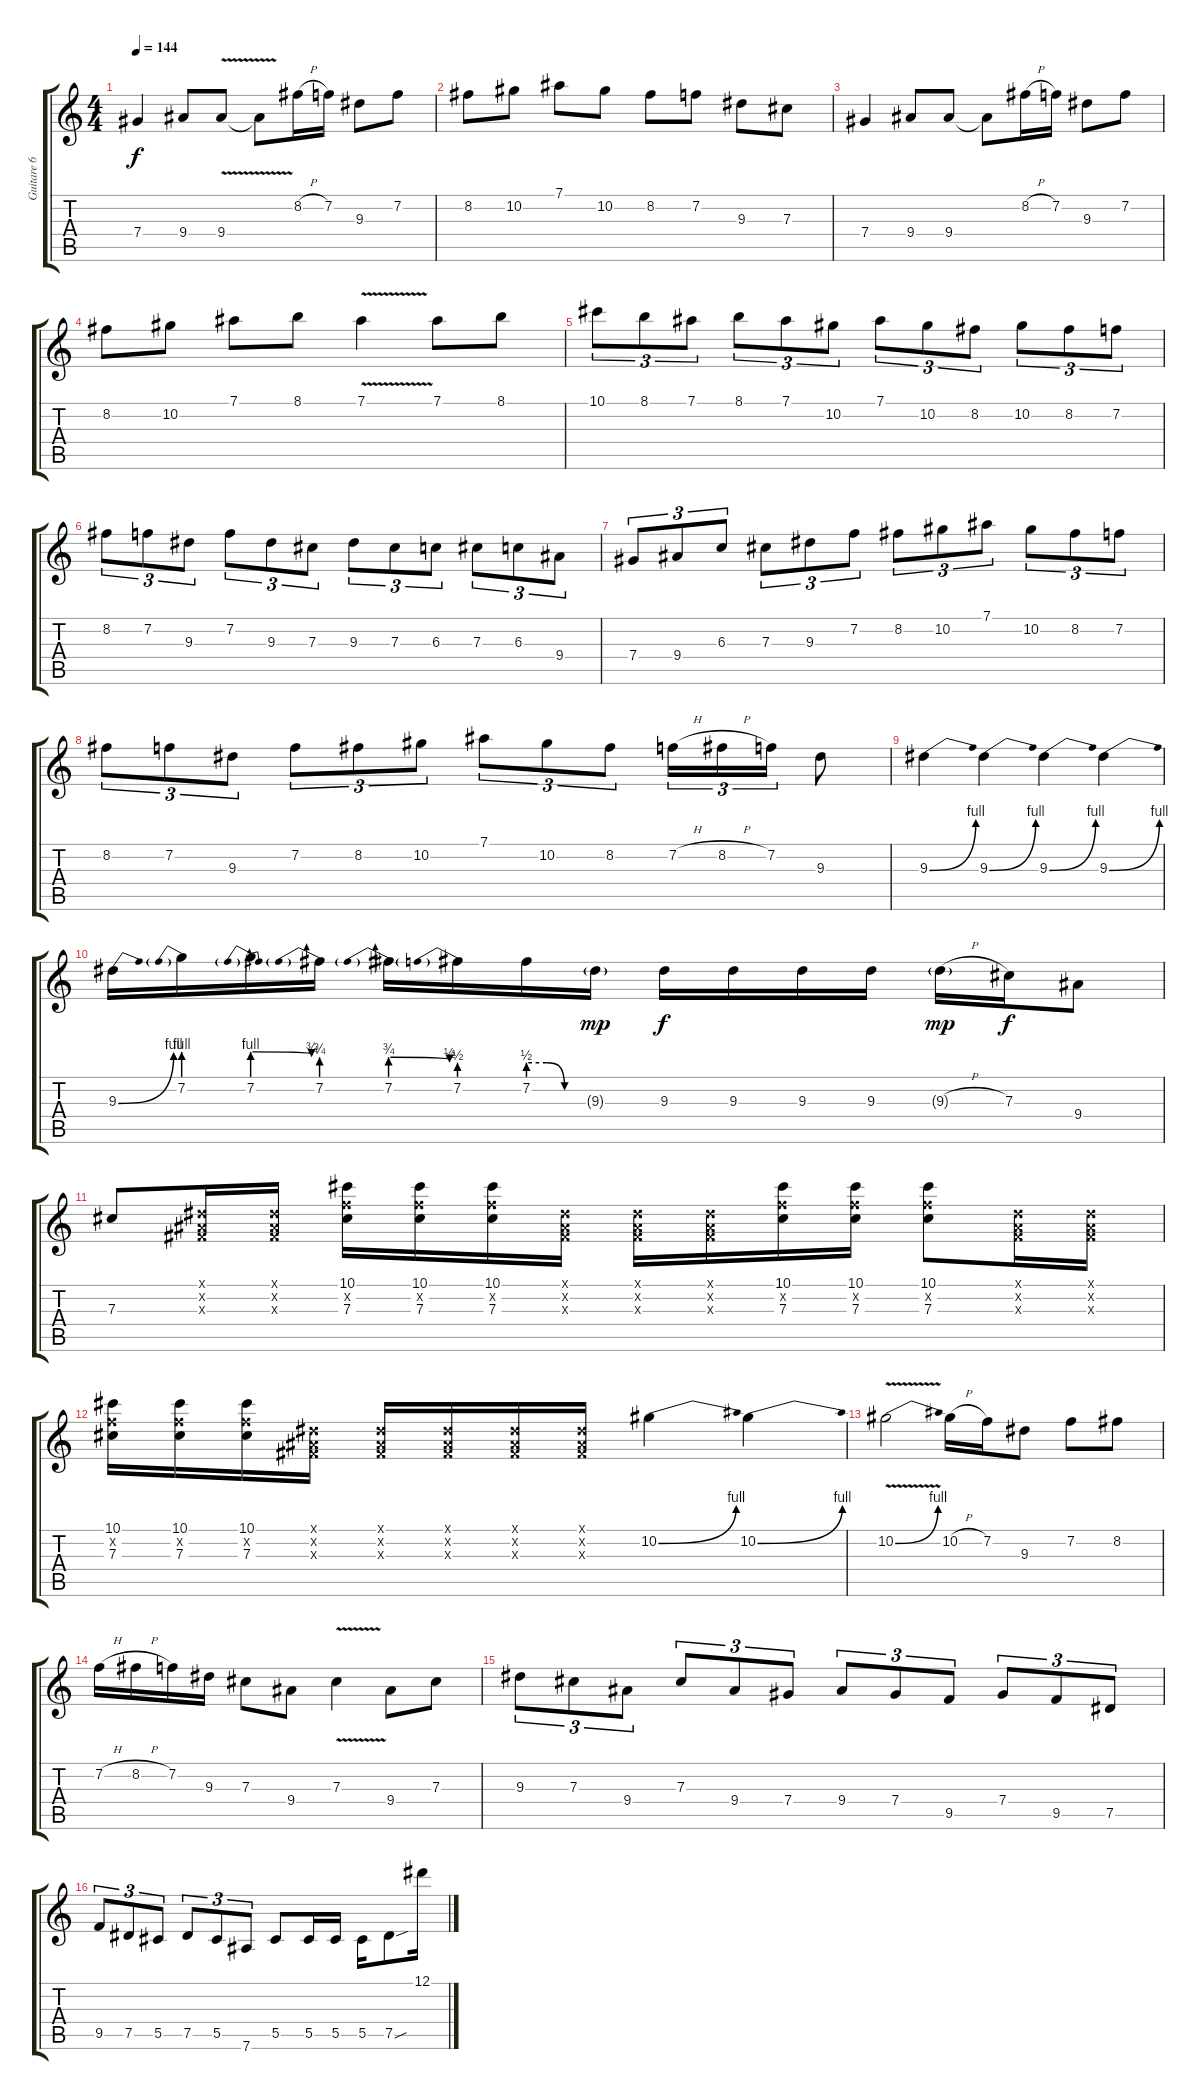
\track ("Guitare 6 Solo" "Guitare 6 ") {instrument distortionguitar}
\staff {score tabs}
\tuning (Eb4 Bb3 Gb3 Db3 Ab2 Eb2) {hide}
\ts (4 4)
\tempo 144
\clef g2
\ks c
7.4.4{dy f} 9.4.8 9.4{v}.8 9.4{t}.8 8.2{h}.16 7.2.16 9.3.8 7.2.8 |
8.2.8 10.2.8 7.1.8 10.2.8 8.2.8 7.2.8 9.3.8 7.3.8 |
7.4.4 9.4.8 9.4.8 9.4{t}.8 8.2{h}.16 7.2.16 9.3.8 7.2.8 |
8.2.8 10.2.8 7.1.8 8.1.8 7.1{v}.4 7.1.8 8.1.8 |
10.1.8{tu (3 2)} 8.1.8{tu (3 2)} 7.1.8{tu (3 2)} 8.1.8{tu (3 2)} 7.1.8{tu (3 2)} 10.2.8{tu (3 2)} 7.1.8{tu (3 2)} 10.2.8{tu (3 2)} 8.2.8{tu (3 2)} 10.2.8{tu (3 2)} 8.2.8{tu (3 2)} 7.2.8{tu (3 2)} |
8.2.8{tu (3 2)} 7.2.8{tu (3 2)} 9.3.8{tu (3 2)} 7.2.8{tu (3 2)} 9.3.8{tu (3 2)} 7.3.8{tu (3 2)} 9.3.8{tu (3 2)} 7.3.8{tu (3 2)} 6.3.8{tu (3 2)} 7.3.8{tu (3 2)} 6.3.8{tu (3 2)} 9.4.8{tu (3 2)} |
7.4.8{tu (3 2)} 9.4.8{tu (3 2)} 6.3.8{tu (3 2)} 7.3.8{tu (3 2)} 9.3.8{tu (3 2)} 7.2.8{tu (3 2)} 8.2.8{tu (3 2)} 10.2.8{tu (3 2)} 7.1.8{tu (3 2)} 10.2.8{tu (3 2)} 8.2.8{tu (3 2)} 7.2.8{tu (3 2)} |
8.2.8{tu (3 2)} 7.2.8{tu (3 2)} 9.3.8{tu (3 2)} 7.2.8{tu (3 2)} 8.2.8{tu (3 2)} 10.2.8{tu (3 2)} 7.1.8{tu (3 2)} 10.2.8{tu (3 2)} 8.2.8{tu (3 2)} 7.2{h}.16{tu (3 2)} 8.2{h}.16{tu (3 2)} 7.2.16{tu (3 2)} 9.3.8 |
9.3{be (bend 0 0 60 4)}.4 9.3{be (bend 0 0 60 4)}.4 9.3{be (bend 0 0 60 4)}.4 9.3{be (bend 0 0 60 4)}.4 |
9.3{be (bend 0 0 60 4)}.16 7.2{be (prebend 0 4 60 4)}.16 7.2{be (prebendrelease 0 4 60 3)}.16 7.2{be (prebend 0 3 60 3)}.16 7.2{be (prebendrelease 0 3 60 2)}.16 7.2{be (prebend 0 2 60 2)}.16 7.2{be (custom 0 2 20 2 40 0 60 0)}.16 9.3{g}.16{dy mp} 9.3.16{dy f} 9.3.16 9.3.16 9.3.16 9.3{h g}.16{dy mp} 7.3.16{dy f} 9.4.8 |
7.3.8 (0.1{x} 0.2{x} 0.3{x}).16 (0.1{x} 0.2{x} 0.3{x}).16 (10.1 7.2{x} 7.3).16 (10.1 7.2{x} 7.3).16 (10.1 7.2{x} 7.3).16 (0.1{x} 0.2{x} 0.3{x}).16 (0.1{x} 0.2{x} 0.3{x}).16 (0.1{x} 0.2{x} 0.3{x}).16 (10.1 7.2{x} 7.3).16 (10.1 7.2{x} 7.3).16 (10.1 7.2{x} 7.3).8 (0.1{x} 0.2{x} 0.3{x}).16 (0.1{x} 0.2{x} 0.3{x}).16 |
(10.1 7.2{x} 7.3).16 (10.1 7.2{x} 7.3).16 (10.1 7.2{x} 7.3).16 (0.1{x} 0.2{x} 0.3{x}).16 (0.1{x} 0.2{x} 0.3{x}).16 (0.1{x} 0.2{x} 0.3{x}).16 (0.1{x} 0.2{x} 0.3{x}).16 (0.1{x} 0.2{x} 0.3{x}).16 10.2{be (bend 0 0 60 4)}.4 10.2{be (bend 0 0 60 4)}.4 |
10.2{be (bend 0 0 60 4) v}.2 10.2{h}.16 7.2.16 9.3.8 7.2.8 8.2.8 |
7.2{h}.16 8.2{h}.16 7.2.16 9.3.16 7.3.8 9.4.8 7.3{v}.4 9.4.8 7.3.8 |
9.3.8{tu (3 2)} 7.3.8{tu (3 2)} 9.4.8{tu (3 2)} 7.3.8{tu (3 2)} 9.4.8{tu (3 2)} 7.4.8{tu (3 2)} 9.4.8{tu (3 2)} 7.4.8{tu (3 2)} 9.5.8{tu (3 2)} 7.4.8{tu (3 2)} 9.5.8{tu (3 2)} 7.5.8{tu (3 2)} |
9.5.8{tu (3 2)} 7.5.8{tu (3 2)} 5.5.8{tu (3 2)} 7.5.8{tu (3 2)} 5.5.8{tu (3 2)} 7.6.8{tu (3 2)} 5.5.8 5.5.16 5.5.16 5.5.16 7.5{sou}.8 12.1.16
